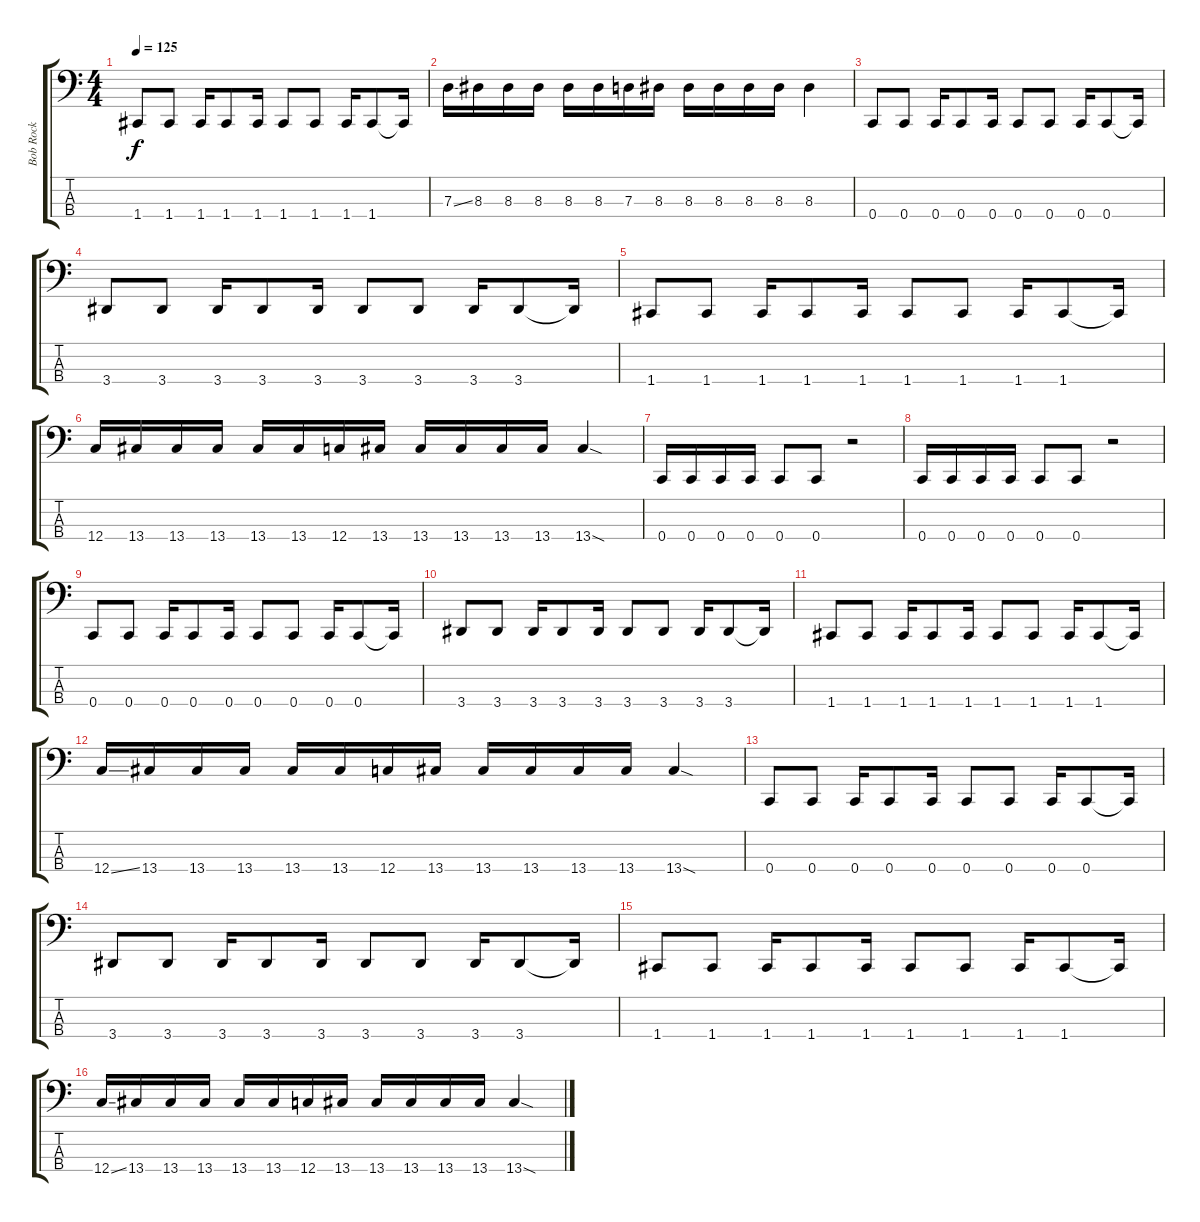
\track ("Bob Rock" "Bob Rock") {instrument electricbasspick}
\staff {score tabs}
\tuning (F2 C2 G1 C1) {hide}
\ts (4 4)
\tempo 125
\clef f4
\ks c
1.4.8{dy f} 1.4.8 1.4.16 1.4.8 1.4.16 1.4.8 1.4.8 1.4.16 1.4.8 1.4{t}.16 |
7.3{ss}.16 8.3.16 8.3.16 8.3.16 8.3.16 8.3.16 7.3.16 8.3.16 8.3.16 8.3.16 8.3.16 8.3.16 8.3.4 |
0.4.8 0.4.8 0.4.16 0.4.8 0.4.16 0.4.8 0.4.8 0.4.16 0.4.8 0.4{t}.16 |
3.4.8 3.4.8 3.4.16 3.4.8 3.4.16 3.4.8 3.4.8 3.4.16 3.4.8 3.4{t}.16 |
1.4.8 1.4.8 1.4.16 1.4.8 1.4.16 1.4.8 1.4.8 1.4.16 1.4.8 1.4{t}.16 |
12.4.16 13.4.16 13.4.16 13.4.16 13.4.16 13.4.16 12.4.16 13.4.16 13.4.16 13.4.16 13.4.16 13.4.16 13.4{sod}.4 |
0.4.16 0.4.16 0.4.16 0.4.16 0.4.8 0.4.8 r.2 |
0.4.16 0.4.16 0.4.16 0.4.16 0.4.8 0.4.8 r.2 |
0.4.8 0.4.8 0.4.16 0.4.8 0.4.16 0.4.8 0.4.8 0.4.16 0.4.8 0.4{t}.16 |
3.4.8 3.4.8 3.4.16 3.4.8 3.4.16 3.4.8 3.4.8 3.4.16 3.4.8 3.4{t}.16 |
1.4.8 1.4.8 1.4.16 1.4.8 1.4.16 1.4.8 1.4.8 1.4.16 1.4.8 1.4{t}.16 |
12.4{ss}.16 13.4.16 13.4.16 13.4.16 13.4.16 13.4.16 12.4.16 13.4.16 13.4.16 13.4.16 13.4.16 13.4.16 13.4{sod}.4 |
0.4.8 0.4.8 0.4.16 0.4.8 0.4.16 0.4.8 0.4.8 0.4.16 0.4.8 0.4{t}.16 |
3.4.8 3.4.8 3.4.16 3.4.8 3.4.16 3.4.8 3.4.8 3.4.16 3.4.8 3.4{t}.16 |
1.4.8 1.4.8 1.4.16 1.4.8 1.4.16 1.4.8 1.4.8 1.4.16 1.4.8 1.4{t}.16 |
12.4{ss}.16 13.4.16 13.4.16 13.4.16 13.4.16 13.4.16 12.4.16 13.4.16 13.4.16 13.4.16 13.4.16 13.4.16 13.4{sod}.4
